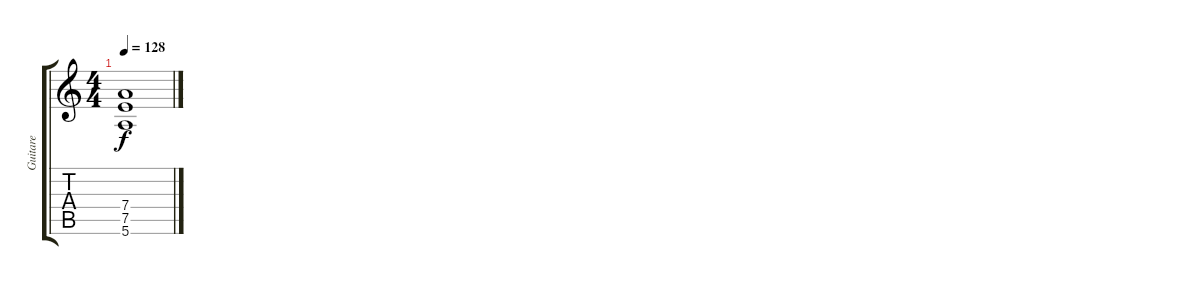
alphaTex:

\track ("Guitare" "Guitare") {instrument distortionguitar}
\staff {score tabs}
\tuning (E4 B3 G3 D3 A2 E2) {hide}
\ts (4 4)
\tempo 128
\clef g2
\ks c
(7.4{t} 7.5{t} 5.6{t}).1{dy f}
